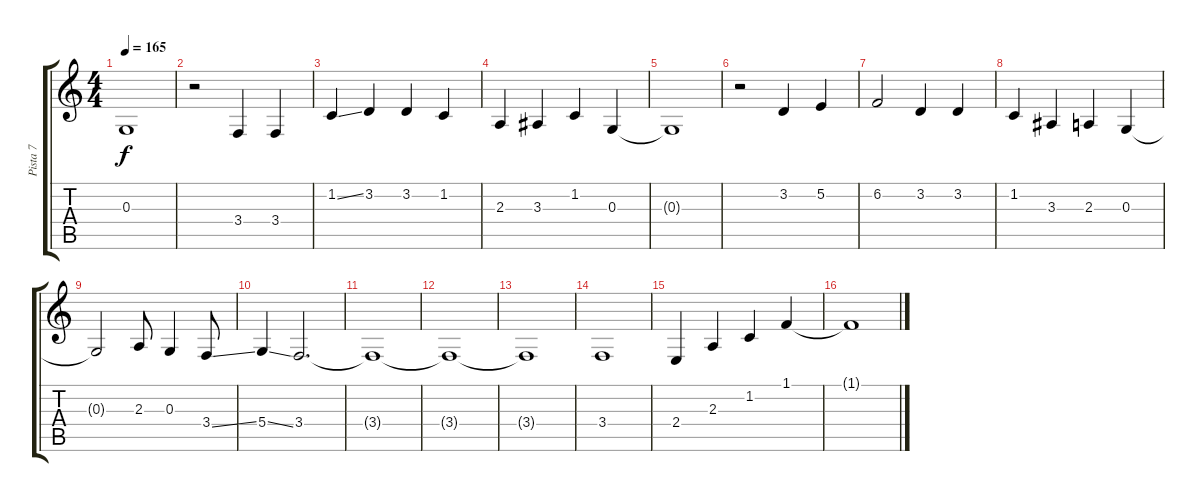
\track ("Pista 7" "Pista 7") {instrument electricgrandpiano}
\staff {score tabs}
\tuning (E4 B3 G3 D3 A2 E2) {hide}
\ts (4 4)
\tempo 165
\clef g2
\ks c
0.3{t}.1{dy f} |
r.2 3.4.4 3.4.4 |
1.2{ss}.4 3.2.4 3.2.4 1.2.4 |
2.3.4 3.3.4 1.2.4 0.3.4 |
0.3{t}.1 |
r.2 3.2.4 5.2.4 |
6.2.2 3.2.4 3.2.4 |
1.2.4 3.3.4 2.3.4 0.3.4 |
0.3{t}.2 2.3.8 0.3.4 3.4{ss}.8 |
5.4{ss}.4 3.4.2{d} |
3.4{t}.1 |
3.4{t}.1 |
3.4{t}.1 |
3.4.1 |
2.4.4 2.3.4 1.2.4 1.1.4 |
1.1{t}.1
